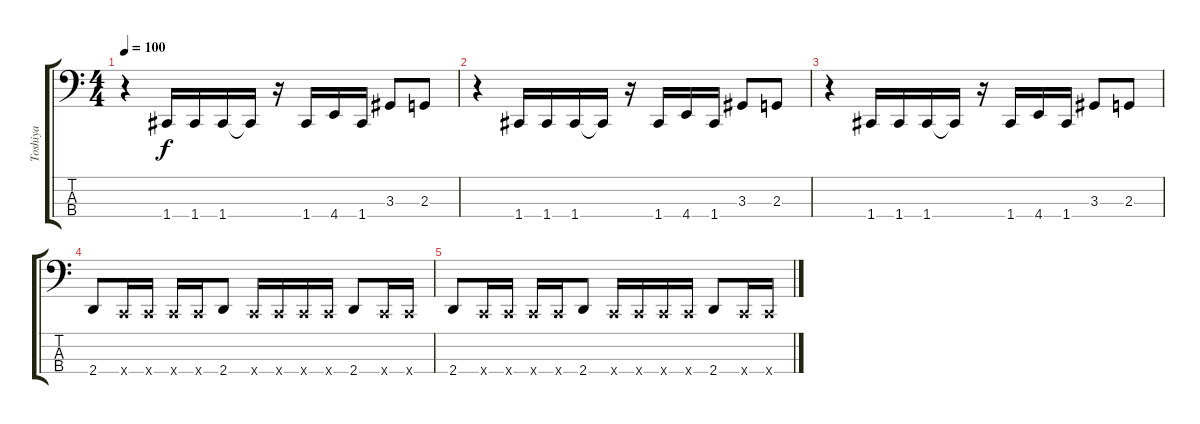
\track ("Toshiya" "Toshiya") {instrument electricbasspick}
\staff {score tabs}
\tuning (Eb2 Bb1 F1 C1) {hide}
\ts (4 4)
\tempo 100
\clef f4
\ks c
r.4{dy f} 1.4.16 1.4.16 1.4.16 1.4{t}.16 r.16 1.4.16 4.4.16 1.4.16 3.3.8 2.3.8 |
r.4 1.4.16 1.4.16 1.4.16 1.4{t}.16 r.16 1.4.16 4.4.16 1.4.16 3.3.8 2.3.8 |
r.4 1.4.16 1.4.16 1.4.16 1.4{t}.16 r.16 1.4.16 4.4.16 1.4.16 3.3.8 2.3.8 |
2.4.8 0.4{x}.16 0.4{x}.16 0.4{x}.16 0.4{x}.16 2.4.8 0.4{x}.16 0.4{x}.16 0.4{x}.16 0.4{x}.16 2.4.8 0.4{x}.16 0.4{x}.16 |
2.4.8 0.4{x}.16 0.4{x}.16 0.4{x}.16 0.4{x}.16 2.4.8 0.4{x}.16 0.4{x}.16 0.4{x}.16 0.4{x}.16 2.4.8 0.4{x}.16 0.4{x}.16
